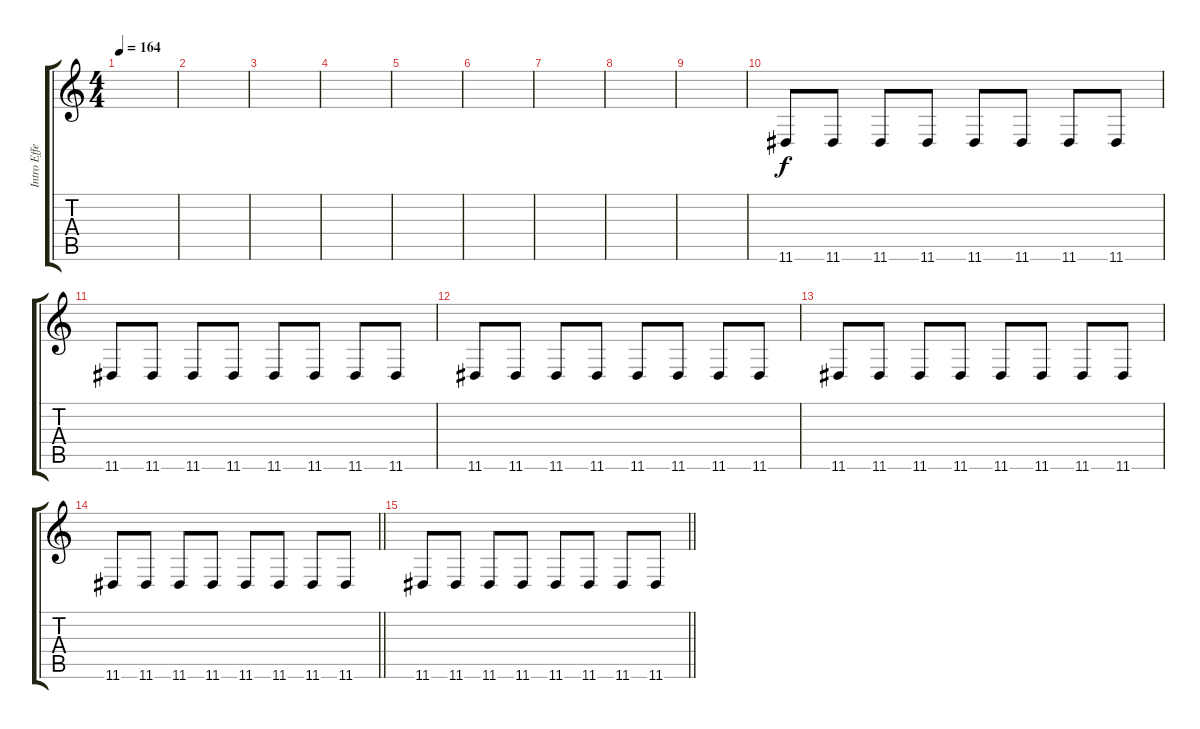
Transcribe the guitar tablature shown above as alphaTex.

\track ("Intro Effect" "Intro Effe") {instrument guitarfretnoise}
\staff {score tabs}
\tuning (E4 B3 G3 D3 A2 E2) {hide}
\ts (4 4)
\tempo 164
\clef g2
\ks c
|
|
|
|
|
|
|
|
|
11.6.8{volume 2 balance 0 instrument pad4choir} 11.6.8{balance 16} 11.6.8{balance 0} 11.6.8{balance 16} 11.6.8{balance 0} 11.6.8{balance 16} 11.6.8{balance 0} 11.6.8{balance 16} |
11.6.8{balance 0} 11.6.8{balance 16} 11.6.8{balance 0} 11.6.8{balance 16} 11.6.8{balance 0} 11.6.8{balance 16} 11.6.8{balance 0} 11.6.8{balance 16} |
11.6.8{balance 0} 11.6.8{balance 16} 11.6.8{balance 0} 11.6.8{balance 16} 11.6.8{balance 0} 11.6.8{balance 16} 11.6.8{balance 0} 11.6.8{balance 16} |
11.6.8{balance 0} 11.6.8{balance 16} 11.6.8{balance 0} 11.6.8{balance 16} 11.6.8{balance 0} 11.6.8{balance 16} 11.6.8{balance 0} 11.6.8{balance 16} |
\barLineRight lightlight
11.6.8{balance 0} 11.6.8{balance 16} 11.6.8{balance 0} 11.6.8{balance 16} 11.6.8{balance 0} 11.6.8{balance 16} 11.6.8{balance 0} 11.6.8{balance 16} |
\barLineRight lightlight
11.6.8{balance 0} 11.6.8{balance 16} 11.6.8{balance 0} 11.6.8{balance 16} 11.6.8{balance 0} 11.6.8{balance 16} 11.6.8{balance 0} 11.6.8{balance 16}
